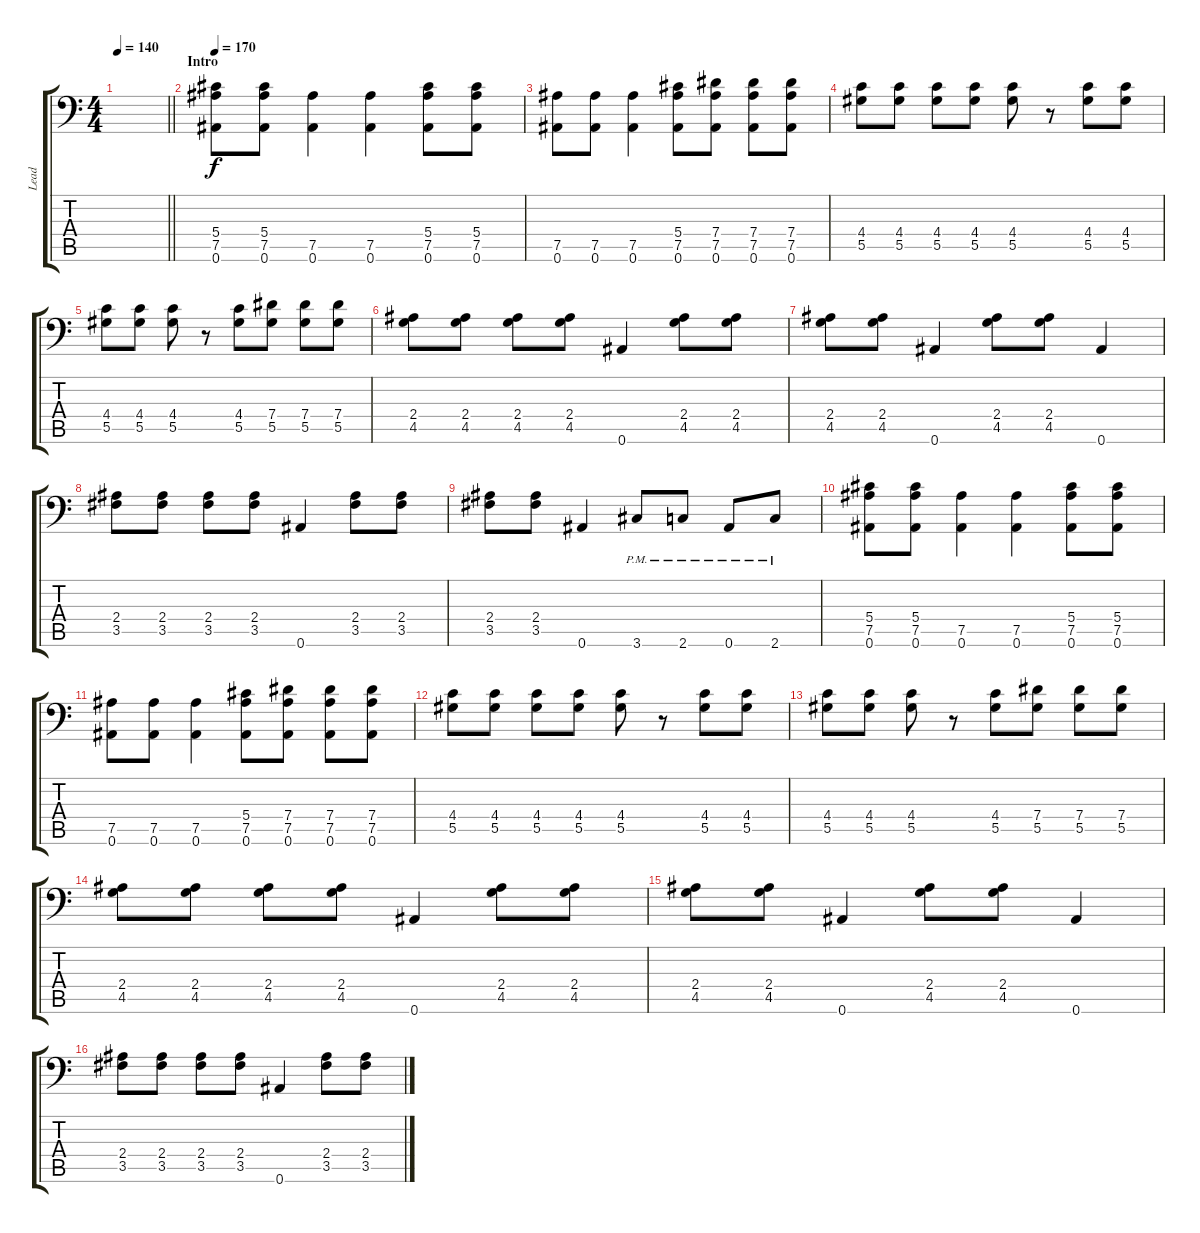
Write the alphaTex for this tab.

\track ("Lead" "Lead") {instrument distortionguitar}
\staff {score tabs}
\tuning (Bb3 F3 Db3 Ab2 Eb2 Bb1) {hide}
\ts (4 4)
\tempo 140
\clef f4
\barLineRight lightlight
\ks c
|
\section ("" "Intro")
\tempo 170
(5.4 7.5 0.6).8{instrument distortionguitar} (5.4 7.5 0.6).8 (7.5 0.6).4 (7.5 0.6).4 (5.4 7.5 0.6).8 (5.4 7.5 0.6).8 |
(7.5 0.6).8 (7.5 0.6).8 (7.5 0.6).4 (5.4 7.5 0.6).8 (7.4 7.5 0.6).8 (7.4 7.5 0.6).8 (7.4 7.5 0.6).8 |
(4.4 5.5).8 (4.4 5.5).8 (4.4 5.5).8 (4.4 5.5).8 (4.4 5.5).8 r.8 (4.4 5.5).8 (4.4 5.5).8 |
(4.4 5.5).8 (4.4 5.5).8 (4.4 5.5).8 r.8 (4.4 5.5).8 (7.4 5.5).8 (7.4 5.5).8 (7.4 5.5).8 |
(2.4 4.5).8 (2.4 4.5).8 (2.4 4.5).8 (2.4 4.5).8 0.6.4 (2.4 4.5).8 (2.4 4.5).8 |
(2.4 4.5).8 (2.4 4.5).8 0.6.4 (2.4 4.5).8 (2.4 4.5).8 0.6.4 |
(2.4 3.5).8 (2.4 3.5).8 (2.4 3.5).8 (2.4 3.5).8 0.6.4 (2.4 3.5).8 (2.4 3.5).8 |
(2.4 3.5).8 (2.4 3.5).8 0.6.4 3.6{pm}.8 2.6{pm}.8 0.6{pm}.8 2.6{pm}.8 |
(5.4 7.5 0.6).8 (5.4 7.5 0.6).8 (7.5 0.6).4 (7.5 0.6).4 (5.4 7.5 0.6).8 (5.4 7.5 0.6).8 |
(7.5 0.6).8 (7.5 0.6).8 (7.5 0.6).4 (5.4 7.5 0.6).8 (7.4 7.5 0.6).8 (7.4 7.5 0.6).8 (7.4 7.5 0.6).8 |
(4.4 5.5).8 (4.4 5.5).8 (4.4 5.5).8 (4.4 5.5).8 (4.4 5.5).8 r.8 (4.4 5.5).8 (4.4 5.5).8 |
(4.4 5.5).8 (4.4 5.5).8 (4.4 5.5).8 r.8 (4.4 5.5).8 (7.4 5.5).8 (7.4 5.5).8 (7.4 5.5).8 |
(2.4 4.5).8 (2.4 4.5).8 (2.4 4.5).8 (2.4 4.5).8 0.6.4 (2.4 4.5).8 (2.4 4.5).8 |
(2.4 4.5).8 (2.4 4.5).8 0.6.4 (2.4 4.5).8 (2.4 4.5).8 0.6.4 |
(2.4 3.5).8 (2.4 3.5).8 (2.4 3.5).8 (2.4 3.5).8 0.6.4 (2.4 3.5).8 (2.4 3.5).8
